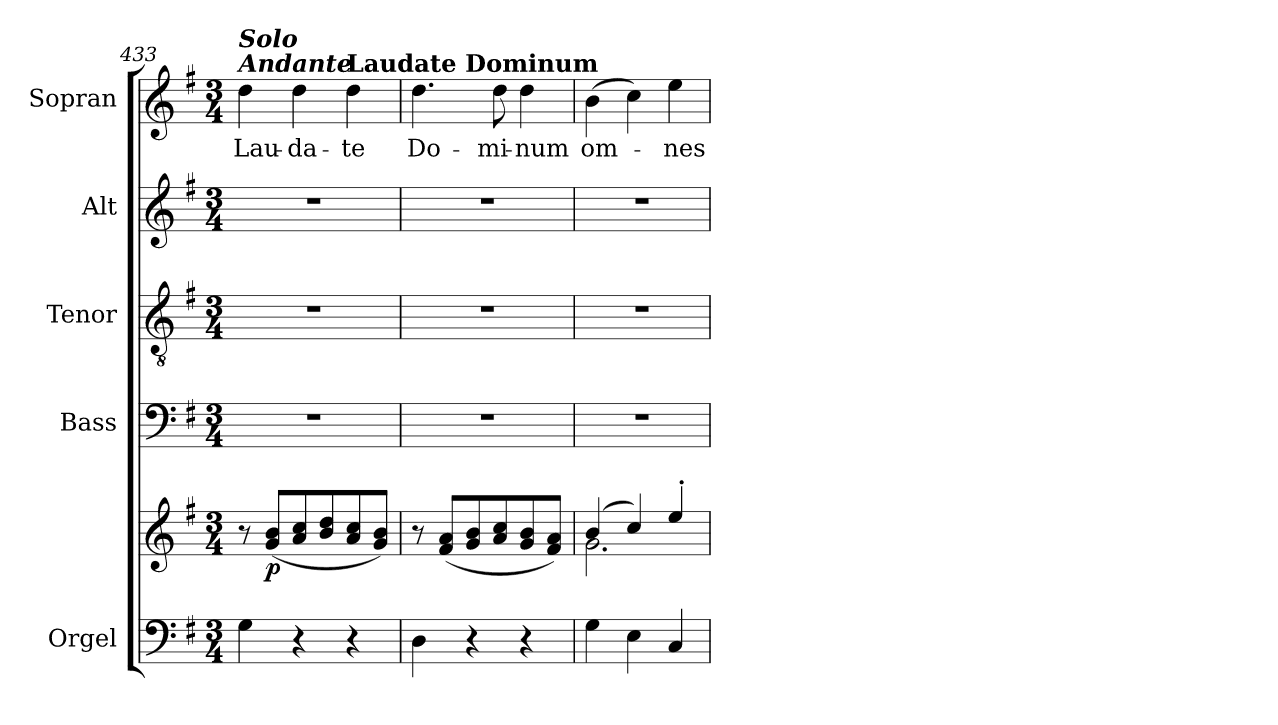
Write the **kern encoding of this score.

**kern	**kern	**dynam	**kern	**kern	**kern	**kern	**text
*part5	*part5	*part5	*part4	*part3	*part2	*part1	*part1
*staff6	*staff5	*staff5/6	*staff4	*staff3	*staff2	*staff1	*staff1
*I"Orgel	*	*	*I"Bass	*I"Tenor	*I"Alt	*I"Sopran	*
*I'Org.	*	*	*I'B.	*I'T.	*I'A.	*I'S.	*
!!LO:PB:g=z
*clefF4	*clefG2	*	*clefF4	*clefGv2	*clefG2	*clefG2	*
*k[f#]	*k[f#]	*	*k[f#]	*k[f#]	*k[f#]	*k[f#]	*
*G:	*G:	*	*G:	*G:	*G:	*G:	*
*M3/4	*M3/4	*	*M3/4	*M3/4	*M3/4	*M3/4	*
=433	=433	=433	=433	=433	=433	=433	=433
!	!	!	!	!	!	!LO:TX:a:Bi:t=Andante	!
!	!	!	!	!	!	!LO:TX:a:Bi:t=Solo	!
!	!	!	!	!	!	!	!LO:LY:b
4G\	8r	.	2.r	2.r	2.r	4dd\	Lau-
!	!	!LO:DY:b	!	!	!	!	!
.	(<8g/ 8b/L	p	.	.	.	.	.
!	!	!	!	!	!	!	!LO:LY:b
4r	8a/ 8cc/	.	.	.	.	4dd\	-da-
.	8b/ 8dd/	.	.	.	.	.	.
!	!	!	!	!	!	!LO:TX:a:B:t=Laudate Dominum	!
!	!	!	!	!	!	!	!LO:LY:b
4r	8a/ 8cc/	.	.	.	.	4dd\	-te
.	8g/ 8b/J)	.	.	.	.	.	.
=434	=434	=434	=434	=434	=434	=434	=434
!	!	!	!	!	!	!	!LO:LY:b
4D\	8r	.	2.r	2.r	2.r	4.dd\	Do-
.	(<8f#/ 8a/L	.	.	.	.	.	.
4r	8g/ 8b/	.	.	.	.	.	.
!	!	!	!	!	!	!	!LO:LY:b
.	8a/ 8cc/	.	.	.	.	8dd\	-mi-
!	!	!	!	!	!	!	!LO:LY:b
4r	8g/ 8b/	.	.	.	.	4dd\	-num
.	8f#/ 8a/J)	.	.	.	.	.	.
=435	=435	=435	=435	=435	=435	=435	=435
*	*^	*	*	*	*	*	*
!	!	!	!	!	!	!	!	!LO:LY:b
4G\	(4b/	2.g\	.	2.r	2.r	2.r	(>4b\	om-
4E\	4cc/)	.	.	.	.	.	4cc\)	.
!	!	!	!	!	!	!	!	!LO:LY:b
4C/	4ee'</	.	.	.	.	.	4ee\	-nes
*	*v	*v	*	*	*	*	*	*
=	=	=	=	=	=	=	=
*-	*-	*-	*-	*-	*-	*-	*-
